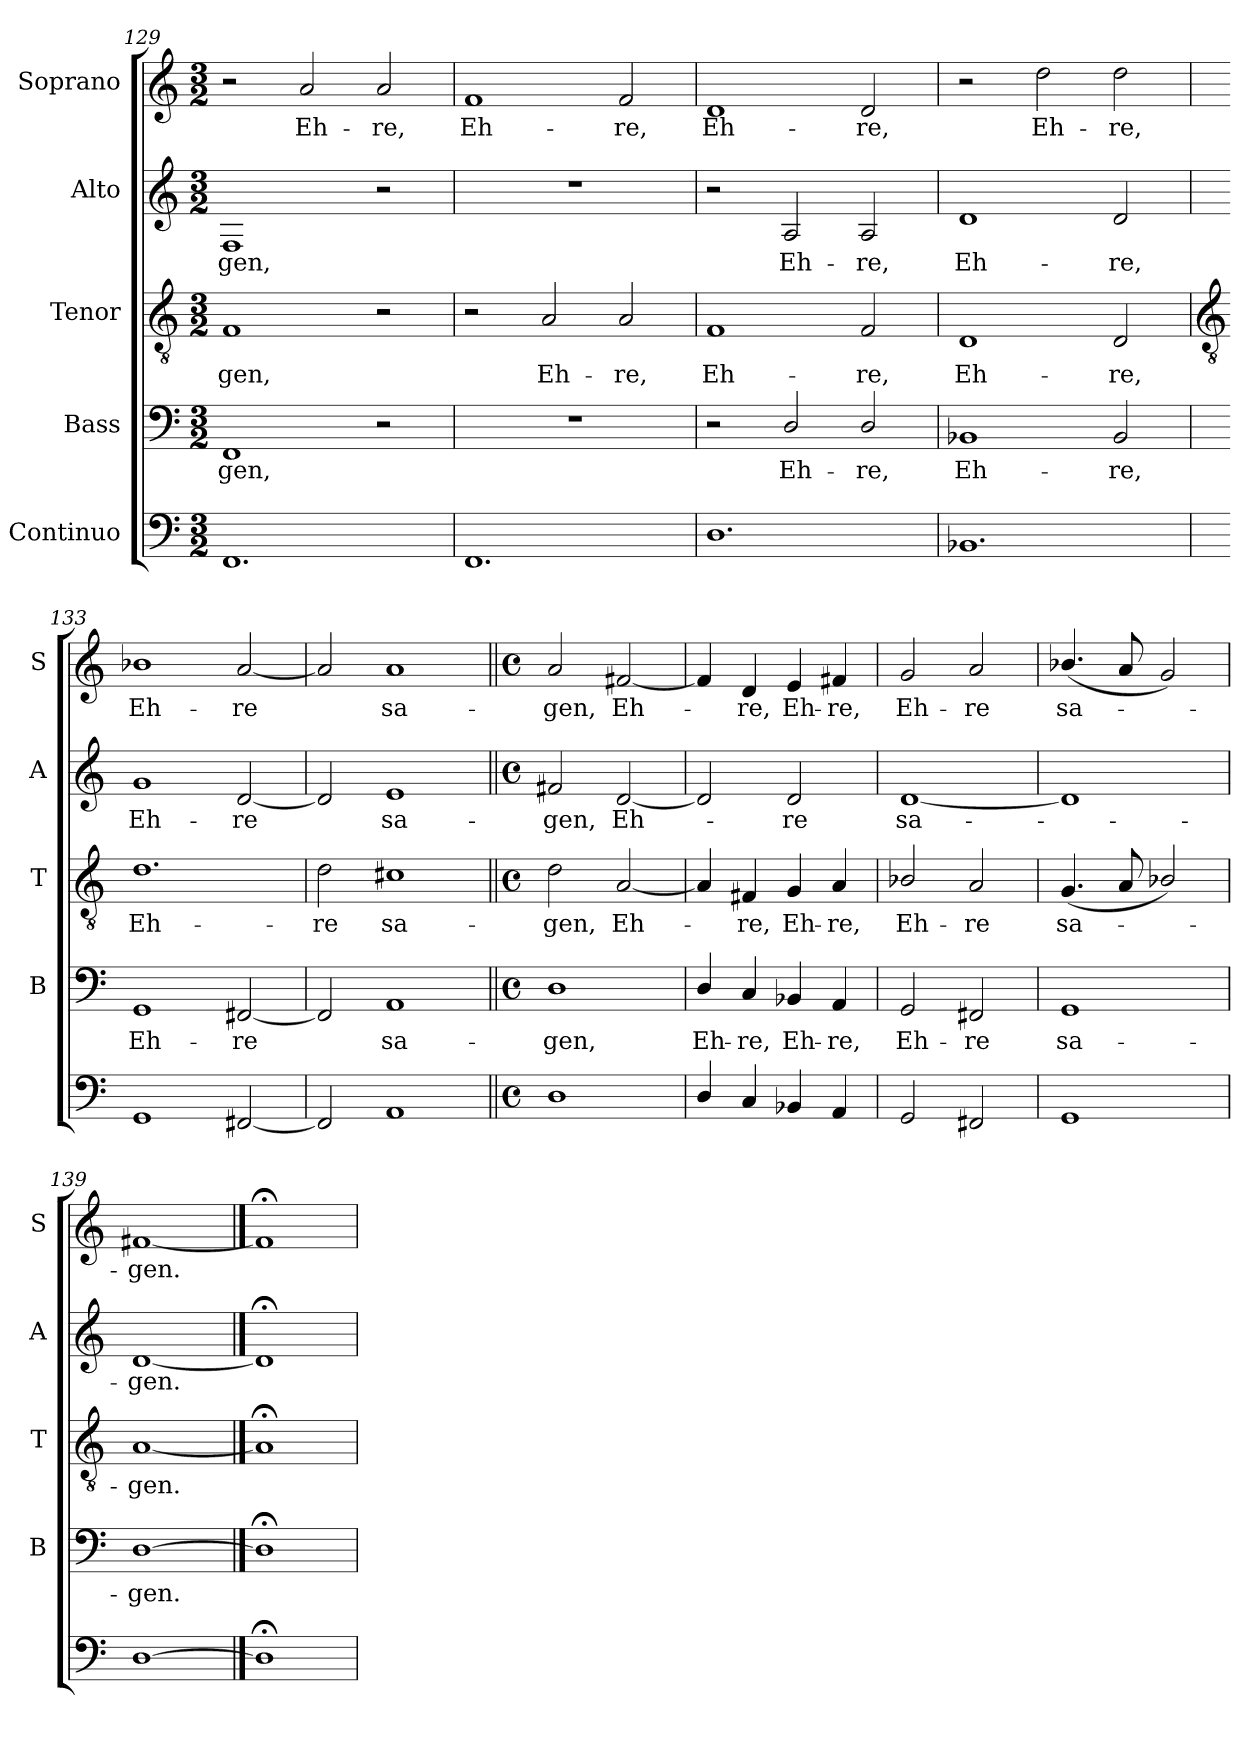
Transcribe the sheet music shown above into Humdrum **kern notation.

**kern	**kern	**text	**kern	**text	**kern	**text	**kern	**text
*part5	*part4	*part4	*part3	*part3	*part2	*part2	*part1	*part1
*staff5	*staff4	*staff4	*staff3	*staff3	*staff2	*staff2	*staff1	*staff1
*I"Continuo	*I"Bass	*	*I"Tenor	*	*I"Alto	*	*I"Soprano	*
*	*I'B	*	*I'T	*	*I'A	*	*I'S	*
*clefF4	*clefF4	*	*clefGv2	*	*clefG2	*	*clefG2	*
*k[]	*k[]	*	*k[]	*	*k[]	*	*k[]	*
*C:	*C:	*	*C:	*	*C:	*	*C:	*
*M3/2	*M3/2	*	*M3/2	*	*M3/2	*	*M3/2	*
=129	=129	=129	=129	=129	=129	=129	=129	=129
!	!	!LO:LY:b	!	!LO:LY:b	!	!LO:LY:b	!	!
1.FF	1FF	-gen,	1F	-gen,	1F	-gen,	2r	.
!	!	!	!	!	!	!	!	!LO:LY:b
.	.	.	.	.	.	.	2a	Eh-
!	!	!	!	!	!	!	!	!LO:LY:b
.	2r	.	2r	.	2r	.	2a	-re,
=130	=130	=130	=130	=130	=130	=130	=130	=130
!	!LO:N:vis=1	!	!	!	!LO:N:vis=1	!	!	!LO:LY:b
1.FF	1.r	.	2r	.	1.r	.	1f	Eh-
!	!	!	!	!LO:LY:b	!	!	!	!
.	.	.	2A	Eh-	.	.	.	.
!	!	!	!	!LO:LY:b	!	!	!	!LO:LY:b
.	.	.	2A	-re,	.	.	2f	-re,
=131	=131	=131	=131	=131	=131	=131	=131	=131
!	!	!	!	!LO:LY:b	!	!	!	!LO:LY:b
1.D	2r	.	1F	Eh-	2r	.	1d	Eh-
!	!	!LO:LY:b	!	!	!	!LO:LY:b	!	!
.	2D/	Eh-	.	.	2A	Eh-	.	.
!	!	!LO:LY:b	!	!LO:LY:b	!	!LO:LY:b	!	!LO:LY:b
.	2D/	-re,	2F	-re,	2A	-re,	2d	-re,
=132	=132	=132	=132	=132	=132	=132	=132	=132
!	!	!LO:LY:b	!	!LO:LY:b	!	!LO:LY:b	!	!
1.BB-X	1BB-X	Eh-	1D	Eh-	1d	Eh-	2r	.
!	!	!	!	!	!	!	!	!LO:LY:b
.	.	.	.	.	.	.	2dd	Eh-
!	!	!LO:LY:b	!	!LO:LY:b	!	!LO:LY:b	!	!LO:LY:b
.	2BB-	-re,	2D	-re,	2d	-re,	2dd	-re,
!!LO:LB:g=z
=133	=133	=133	=133	=133	=133	=133	=133	=133
*	*	*	*clefGv2	*	*	*	*	*
!	!	!LO:LY:b	!	!LO:LY:b	!	!LO:LY:b	!	!LO:LY:b
1GG	1GG	Eh-	1.d	Eh-	1g	Eh-	1b-X	Eh-
!	!	!LO:LY:b	!	!	!	!LO:LY:b	!	!LO:LY:b
[2FF#X	[2FF#X	-re	.	.	[2d	-re	[2a	-re
=134	=134	=134	=134	=134	=134	=134	=134	=134
!	!	!	!	!LO:LY:b	!	!	!	!
2FF#]	2FF#]	.	2d	-re	2d]	.	2a]	.
!	!	!LO:LY:b	!	!LO:LY:b	!	!LO:LY:b	!	!LO:LY:b
1AA	1AA	sa-	1c#X	sa-	1e	sa-	1a	sa-
=135||	=135||	=135||	=135||	=135||	=135||	=135||	=135||	=135||
*M4/4	*M4/4	*	*M4/4	*	*M4/4	*	*M4/4	*
*met(c)	*met(c)	*	*met(c)	*	*met(c)	*	*met(c)	*
!	!	!LO:LY:b	!	!LO:LY:b	!	!LO:LY:b	!	!LO:LY:b
1D	1D	-gen,	2d	-gen,	2f#X	-gen,	2a	-gen,
!	!	!	!	!LO:LY:b	!	!LO:LY:b	!	!LO:LY:b
.	.	.	[2A	Eh-	[2d	Eh-	[2f#X	Eh-
=136	=136	=136	=136	=136	=136	=136	=136	=136
!	!	!LO:LY:b	!	!	!	!	!	!
4D/	4D/	Eh-	4A]	.	2d]	.	4f#]	.
!	!	!LO:LY:b	!	!LO:LY:b	!	!	!	!LO:LY:b
4C	4C	-re,	4F#X	re,	.	.	4d	re,
!	!	!LO:LY:b	!	!LO:LY:b	!	!LO:LY:b	!	!LO:LY:b
4BB-X	4BB-X	Eh-	4G	Eh-	2d	re	4e	Eh-
!	!	!LO:LY:b	!	!LO:LY:b	!	!	!	!LO:LY:b
4AA	4AA	-re,	4A	-re,	.	.	4f#	-re,
=137	=137	=137	=137	=137	=137	=137	=137	=137
!	!	!LO:LY:b	!	!LO:LY:b	!	!LO:LY:b	!	!LO:LY:b
2GG	2GG	Eh-	2B-X/	Eh-	[1d	sa-	2g	Eh-
!	!	!LO:LY:b	!	!LO:LY:b	!	!	!	!LO:LY:b
2FF#X	2FF#X	-re	2A	-re	.	.	2a	-re
=138	=138	=138	=138	=138	=138	=138	=138	=138
!	!	!LO:LY:b	!	!LO:LY:b	!	!	!	!LO:LY:b
1GG	1GG	sa-	(<4.G	sa-	1d]	.	(<4.b-X/	sa-
.	.	.	8A	.	.	.	8a	.
.	.	.	2B-X/)	.	.	.	2g)	.
=139	=139	=139	=139	=139	=139	=139	=139	=139
!	!	!LO:LY:b	!	!LO:LY:b	!	!LO:LY:b	!	!LO:LY:b
[1D	[1D	-gen.	[1A	gen.	[1d	gen.	[1f#X	gen.
==140	==140	==140	==140	==140	==140	==140	==140	==140
1D;<]	1D;<]	.	1A;<]	.	1d;<]	.	1f#;<]	.
=	=	=	=	=	=	=	=	=
*-	*-	*-	*-	*-	*-	*-	*-	*-
